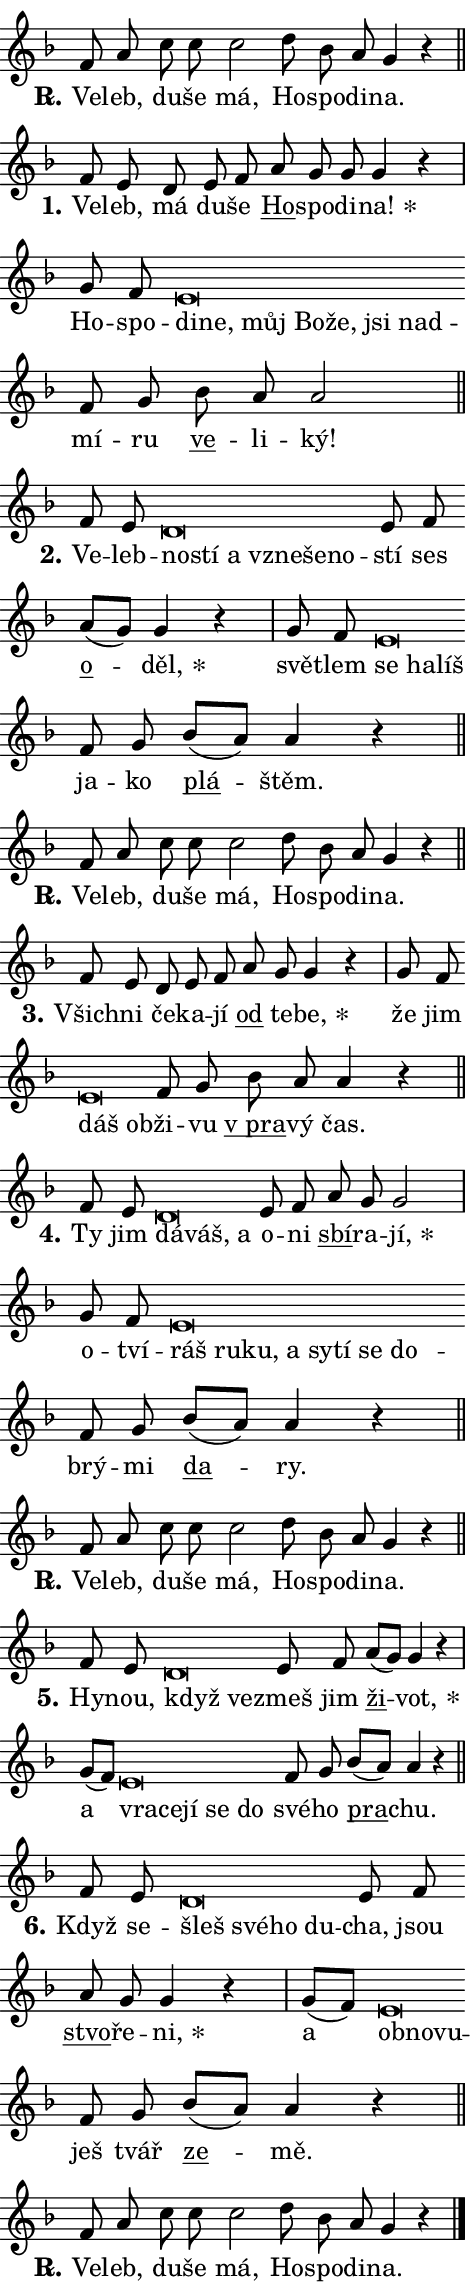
\version "2.24.0"
\header { tagline = "" }
\paper {
  indent = 0\cm
  top-margin = 0\cm
  right-margin = 0.13\cm % to fit lyric hyphens
  bottom-margin = 0\cm
  left-margin = 0\cm
  paper-width = 8\cm
  page-breaking = #ly:one-page-breaking
  system-system-spacing.basic-distance = #11
  score-system-spacing.basic-distance = #11
  ragged-last = ##f
}


%% Author: Thomas Morley
%% https://lists.gnu.org/archive/html/lilypond-user/2020-05/msg00002.html
#(define (line-position grob)
"Returns position of @var[grob} in current system:
   @code{'start}, if at first time-step
   @code{'end}, if at last time-step
   @code{'middle} otherwise
"
  (let* ((col (ly:item-get-column grob))
         (ln (ly:grob-object col 'left-neighbor))
         (rn (ly:grob-object col 'right-neighbor))
         (col-to-check-left (if (ly:grob? ln) ln col))
         (col-to-check-right (if (ly:grob? rn) rn col))
         (break-dir-left
           (and
             (ly:grob-property col-to-check-left 'non-musical #f)
             (ly:item-break-dir col-to-check-left)))
         (break-dir-right
           (and
             (ly:grob-property col-to-check-right 'non-musical #f)
             (ly:item-break-dir col-to-check-right))))
        (cond ((eqv? 1 break-dir-left) 'start)
              ((eqv? -1 break-dir-right) 'end)
              (else 'middle))))

#(define (tranparent-at-line-position vctor)
  (lambda (grob)
  "Relying on @code{line-position} select the relevant enry from @var{vctor}.
Used to determine transparency,"
    (case (line-position grob)
      ((end) (not (vector-ref vctor 0)))
      ((middle) (not (vector-ref vctor 1)))
      ((start) (not (vector-ref vctor 2))))))

noteHeadBreakVisibility =
#(define-music-function (break-visibility)(vector?)
"Makes @code{NoteHead}s transparent relying on @var{break-visibility}"
#{
  \override NoteHead.transparent =
    #(tranparent-at-line-position break-visibility)
#})

#(define delete-ledgers-for-transparent-note-heads
  (lambda (grob)
    "Reads whether a @code{NoteHead} is transparent.
If so this @code{NoteHead} is removed from @code{'note-heads} from
@var{grob}, which is supposed to be @code{LedgerLineSpanner}.
As a result ledgers are not printed for this @code{NoteHead}"
    (let* ((nhds-array (ly:grob-object grob 'note-heads))
           (nhds-list
             (if (ly:grob-array? nhds-array)
                 (ly:grob-array->list nhds-array)
                 '()))
           ;; Relies on the transparent-property being done before
           ;; Staff.LedgerLineSpanner.after-line-breaking is executed.
           ;; This is fragile ...
           (to-keep
             (remove
               (lambda (nhd)
                 (ly:grob-property nhd 'transparent #f))
               nhds-list)))
      ;; TODO find a better method to iterate over grob-arrays, similiar
      ;; to filter/remove etc for lists
      ;; For now rebuilt from scratch
      (set! (ly:grob-object grob 'note-heads)  '())
      (for-each
        (lambda (nhd)
          (ly:pointer-group-interface::add-grob grob 'note-heads nhd))
        to-keep))))

squashNotes = {
  \override NoteHead.X-extent = #'(-0.2 . 0.2)
  \override NoteHead.Y-extent = #'(-0.75 . 0)
  \override NoteHead.stencil =
    #(lambda (grob)
       (let ((pos (ly:grob-property grob 'staff-position)))
         (begin
           (if (< pos -7) (display "ERROR: Lower brevis then expected\n") (display ""))
           (if (<= pos -6) ly:text-interface::print ly:note-head::print))))
}
unSquashNotes = {
  \revert NoteHead.X-extent
  \revert NoteHead.Y-extent
  \revert NoteHead.stencil
}

hideNotes = \noteHeadBreakVisibility #begin-of-line-visible
unHideNotes = \noteHeadBreakVisibility #all-visible

% work-around for resetting accidentals
% https://lilypond.org/doc/v2.23/Documentation/notation/displaying-rhythms#unmetered-music
cadenzaMeasure = {
  \cadenzaOff
  \partial 1024 s1024
  \cadenzaOn
}

#(define-markup-command (accent layout props text) (markup?)
  "Underline accented syllable"
  (interpret-markup layout props
    #{\markup \override #'(offset . 4.3) \underline { #text }#}))

responsum = \markup \concat {
  "R" \hspace #-1.05 \path #0.1 #'((moveto 0 0.07) (lineto 0.9 0.8)) \hspace #0.05 "."
}

spaceSize = #0.6828661417322834 % exact space size for TeX Gyre Schola

\layout {
  \context {
    \Staff
    \remove "Time_signature_engraver"
    \override LedgerLineSpanner.after-line-breaking = #delete-ledgers-for-transparent-note-heads
  }
  \context {
    \Lyrics {
      \override LyricSpace.minimum-distance = \spaceSize
      \override LyricText.font-name = #"TeX Gyre Schola"
      \override LyricText.font-size = 1
      \override StanzaNumber.font-name = #"TeX Gyre Schola Bold"
      \override StanzaNumber.font-size = 1
    }
  }
  \context {
    \Score 
    \override NoteHead.text =
      #(lambda (grob) 
        (let ((pos (ly:grob-property grob 'staff-position)))
          #{\markup {
            \combine
              \halign #-0.55 \raise #(if (= pos -6) 0 0.5) \override #'(thickness . 2) \draw-line #'(3.2 . 0)
              \musicglyph "noteheads.sM1"
          }#}))
  }
}

% magnetic-lyrics.ily
%
%   written by
%     Jean Abou Samra <jean@abou-samra.fr>
%     Werner Lemberg <wl@gnu.org>
%
%   adapted by
%     Jiri Hon <jiri.hon@gmail.com>
%
% Version 2022-Apr-15

% https://www.mail-archive.com/lilypond-user@gnu.org/msg149350.html

#(define (Left_hyphen_pointer_engraver context)
   "Collect syllable-hyphen-syllable occurrences in lyrics and store
them in properties.  This engraver only looks to the left.  For
example, if the lyrics input is @code{foo -- bar}, it does the
following.

@itemize @bullet
@item
Set the @code{text} property of the @code{LyricHyphen} grob between
@q{foo} and @q{bar} to @code{foo}.

@item
Set the @code{left-hyphen} property of the @code{LyricText} grob with
text @q{foo} to the @code{LyricHyphen} grob between @q{foo} and
@q{bar}.
@end itemize

Use this auxiliary engraver in combination with the
@code{lyric-@/text::@/apply-@/magnetic-@/offset!} hook."
   (let ((hyphen #f)
         (text #f))
     (make-engraver
      (acknowledgers
       ((lyric-syllable-interface engraver grob source-engraver)
        (set! text grob)))
      (end-acknowledgers
       ((lyric-hyphen-interface engraver grob source-engraver)
        ;(when (not (grob::has-interface grob 'lyric-space-interface))
          (set! hyphen grob)));)
      ((stop-translation-timestep engraver)
       (when (and text hyphen)
         (ly:grob-set-object! text 'left-hyphen hyphen))
       (set! text #f)
       (set! hyphen #f)))))

#(define (lyric-text::apply-magnetic-offset! grob)
   "If the space between two syllables is less than the value in
property @code{LyricText@/.details@/.squash-threshold}, move the right
syllable to the left so that it gets concatenated with the left
syllable.

Use this function as a hook for
@code{LyricText@/.after-@/line-@/breaking} if the
@code{Left_@/hyphen_@/pointer_@/engraver} is active."
   (let ((hyphen (ly:grob-object grob 'left-hyphen #f)))
     (when hyphen
       (let ((left-text (ly:spanner-bound hyphen LEFT)))
         (when (grob::has-interface left-text 'lyric-syllable-interface)
           (let* ((common (ly:grob-common-refpoint grob left-text X))
                  (this-x-ext (ly:grob-extent grob common X))
                  (left-x-ext
                   (begin
                     ;; Trigger magnetism for left-text.
                     (ly:grob-property left-text 'after-line-breaking)
                     (ly:grob-extent left-text common X)))
                  ;; `delta` is the gap width between two syllables.
                  (delta (- (interval-start this-x-ext)
                            (interval-end left-x-ext)))
                  (details (ly:grob-property grob 'details))
                  (threshold (assoc-get 'squash-threshold details 0.2)))
             (when (< delta threshold)
               (let* (;; We have to manipulate the input text so that
                      ;; ligatures crossing syllable boundaries are not
                      ;; disabled.  For languages based on the Latin
                      ;; script this is essentially a beautification.
                      ;; However, for non-Western scripts it can be a
                      ;; necessity.
                      (lt (ly:grob-property left-text 'text))
                      (rt (ly:grob-property grob 'text))
                      (is-space (grob::has-interface hyphen 'lyric-space-interface))
                      (space (if is-space " " ""))
                      (extra-delta (if is-space spaceSize 0))
                      ;; Append new syllable.
                      (ltrt-space (if (and (string? lt) (string? rt))
                                (string-append lt space rt)
                                (make-concat-markup (list lt space rt))))
                      ;; Right-align `ltrt` to the right side.
                      (ltrt-space-markup (grob-interpret-markup
                               grob
                               (make-translate-markup
                                (cons (interval-length this-x-ext) 0)
                                (make-right-align-markup ltrt-space)))))
                 (begin
                   ;; Don't print `left-text`.
                   (ly:grob-set-property! left-text 'stencil #f)
                   ;; Set text and stencil (which holds all collected
                   ;; syllables so far) and shift it to the left.
                   (ly:grob-set-property! grob 'text ltrt-space)
                   (ly:grob-set-property! grob 'stencil ltrt-space-markup)
                   (ly:grob-translate-axis! grob (- (- delta extra-delta)) X))))))))))


#(define (lyric-hyphen::displace-bounds-first grob)
   ;; Make very sure this callback isn't triggered too early.
   (let ((left (ly:spanner-bound grob LEFT))
         (right (ly:spanner-bound grob RIGHT)))
     (ly:grob-property left 'after-line-breaking)
     (ly:grob-property right 'after-line-breaking)
     (ly:lyric-hyphen::print grob)))

squashThreshold = #0.4

\layout {
  \context {
    \Lyrics
    \consists #Left_hyphen_pointer_engraver
    \override LyricText.after-line-breaking =
      #lyric-text::apply-magnetic-offset!
    \override LyricHyphen.stencil = #lyric-hyphen::displace-bounds-first
    \override LyricText.details.squash-threshold = \squashThreshold
    \override LyricHyphen.minimum-distance = 0
    \override LyricHyphen.minimum-length = \squashThreshold
  }
}

squashText = \override LyricText.details.squash-threshold = 9999
unSquashText = \override LyricText.details.squash-threshold = \squashThreshold

leftText = \override LyricText.self-alignment-X = #LEFT
unLeftText = \revert LyricText.self-alignment-X

starOffset = #(lambda (grob) 
                (let ((x_offset (ly:self-alignment-interface::aligned-on-x-parent grob)))
                  (if (= x_offset 0) 0 (+ x_offset 1.2))))

star = #(define-music-function (syllable)(string?)
"Append star separator at the end of a syllable"
#{
  \once \override LyricText.X-offset = #starOffset
  \lyricmode { \markup {
    #syllable
    \override #'((font-name . "TeX Gyre Schola Bold")) \hspace #0.2 \lower #0.65 \larger "*"
  } }
#})

starAccent = #(define-music-function (syllable)(string?)
"Append star separator at the end of a syllable and make accent"
#{
  \once \override LyricText.X-offset = #starOffset
  \lyricmode { \markup {
    \accent #syllable
    \override #'((font-name . "TeX Gyre Schola Bold")) \hspace #0.2 \lower #0.65 \larger "*"
  } }
#})

breath = #(define-music-function (syllable)(string?)
"Append breathing indicator at the end of a syllable"
#{
  \lyricmode { \markup { #syllable "+" } }
#})

optionalBreath = #(define-music-function (syllable)(string?)
"Append optional breathing indicator at the end of a syllable"
#{
  \lyricmode { \markup { #syllable "(+)" } }
#})


\score {
    <<
        \new Voice = "melody" { \cadenzaOn \key f \major \relative { f'8 a c c c2 \bar "" d8 bes a g4 r \cadenzaMeasure \bar "||" \break } }
        \new Lyrics \lyricsto "melody" { \lyricmode { \set stanza = \responsum
Ve -- leb, du -- še má, Ho -- spo -- di -- na. } }
    >>
    \layout {}
}

\score {
    <<
        \new Voice = "melody" { \cadenzaOn \key f \major \relative { f'8 e d8 e8 f \bar "" a g g g4 r \cadenzaMeasure \bar "|" g8 f \bar "" \squashNotes e\breve*1/16 \hideNotes \breve*1/16 \bar "" \breve*1/16 \bar "" \breve*1/16 \bar "" \breve*1/16 \bar "" \breve*1/16 \breve*1/16 \bar "" \unHideNotes \unSquashNotes f8 g \bar "" bes a a2 \cadenzaMeasure \bar "||" \break } }
        \new Lyrics \lyricsto "melody" { \lyricmode { \set stanza = "1."
Ve -- leb, má du -- še \markup \accent Ho -- spo -- di -- \star na! Ho -- spo -- \leftText di -- \squashText ne, můj Bo -- že, jsi nad -- \unLeftText \unSquashText mí -- ru \markup \accent ve -- li -- ký! } }
    >>
    \layout {}
}

\score {
    <<
        \new Voice = "melody" { \cadenzaOn \key f \major \relative { f'8 e \bar "" \squashNotes d\breve*1/16 \hideNotes \breve*1/16 \bar "" \breve*1/16 \bar "" \breve*1/16 \bar "" \breve*1/16 \breve*1/16 \bar "" \unHideNotes \unSquashNotes e8 f \bar "" a[( g)] g4 r \cadenzaMeasure \bar "|" g8 f \bar "" \squashNotes e\breve*1/16 \hideNotes \breve*1/16 \breve*1/16 \bar "" \unHideNotes \unSquashNotes f8 g \bar "" bes[( a)] a4 r \cadenzaMeasure \bar "||" \break } }
        \new Lyrics \lyricsto "melody" { \lyricmode { \set stanza = "2."
Ve -- leb -- \leftText no -- \squashText stí a vzne -- še -- no -- \unLeftText \unSquashText stí ses \markup \accent o -- \star děl, svě -- tlem \leftText se \squashText ha -- líš \unLeftText \unSquashText ja -- ko \markup \accent plá -- štěm. } }
    >>
    \layout {}
}

\score {
    <<
        \new Voice = "melody" { \cadenzaOn \key f \major \relative { f'8 a c c c2 \bar "" d8 bes a g4 r \cadenzaMeasure \bar "||" \break } }
        \new Lyrics \lyricsto "melody" { \lyricmode { \set stanza = \responsum
Ve -- leb, du -- še má, Ho -- spo -- di -- na. } }
    >>
    \layout {}
}

\score {
    <<
        \new Voice = "melody" { \cadenzaOn \key f \major \relative { f'8 e d8 e8 f \bar "" a g g4 r \cadenzaMeasure \bar "|" g8 f \bar "" \squashNotes e\breve*1/16 \hideNotes \breve*1/16 \bar "" \unHideNotes \unSquashNotes f8 g \bar "" bes a a4 r \cadenzaMeasure \bar "||" \break } }
        \new Lyrics \lyricsto "melody" { \lyricmode { \set stanza = "3."
Všich -- ni če -- ka -- jí \markup \accent od te -- \star be, že jim \leftText dáš \squashText ob -- \unLeftText \unSquashText ži -- vu \markup \accent "v pra" -- vý čas. } }
    >>
    \layout {}
}

\score {
    <<
        \new Voice = "melody" { \cadenzaOn \key f \major \relative { f'8 e \bar "" \squashNotes d\breve*1/16 \hideNotes \breve*1/16 \breve*1/16 \bar "" \unHideNotes \unSquashNotes e8 f \bar "" a g g2 \cadenzaMeasure \bar "|" g8 f \bar "" \squashNotes e\breve*1/16 \hideNotes \breve*1/16 \bar "" \breve*1/16 \bar "" \breve*1/16 \bar "" \breve*1/16 \bar "" \breve*1/16 \bar "" \breve*1/16 \breve*1/16 \bar "" \unHideNotes \unSquashNotes f8 g \bar "" bes[( a)] a4 r \cadenzaMeasure \bar "||" \break } }
        \new Lyrics \lyricsto "melody" { \lyricmode { \set stanza = "4."
Ty jim \leftText dá -- \squashText váš, a \unLeftText \unSquashText o -- ni \markup \accent sbí -- ra -- \star jí, o -- tví -- \leftText ráš \squashText ru -- ku, a sy -- tí se do -- \unLeftText \unSquashText brý -- mi \markup \accent da -- ry. } }
    >>
    \layout {}
}

\score {
    <<
        \new Voice = "melody" { \cadenzaOn \key f \major \relative { f'8 a c c c2 \bar "" d8 bes a g4 r \cadenzaMeasure \bar "||" \break } }
        \new Lyrics \lyricsto "melody" { \lyricmode { \set stanza = \responsum
Ve -- leb, du -- še má, Ho -- spo -- di -- na. } }
    >>
    \layout {}
}

\score {
    <<
        \new Voice = "melody" { \cadenzaOn \key f \major \relative { f'8 e \bar "" \squashNotes d\breve*1/16 \hideNotes \breve*1/16 \bar "" \unHideNotes \unSquashNotes e8 f \bar "" a[( g)] g4 r \cadenzaMeasure \bar "|" g8[( f)] \bar "" \squashNotes e\breve*1/16 \hideNotes \breve*1/16 \bar "" \breve*1/16 \bar "" \breve*1/16 \breve*1/16 \bar "" \unHideNotes \unSquashNotes f8 g \bar "" bes[( a)] a4 r \cadenzaMeasure \bar "||" \break } }
        \new Lyrics \lyricsto "melody" { \lyricmode { \set stanza = "5."
Hy -- nou, \leftText když \squashText ve -- \unLeftText \unSquashText zmeš jim \markup \accent ži -- \star vot, a \leftText vra -- \squashText ce -- jí se do \unLeftText \unSquashText své -- ho \markup \accent pra -- chu. } }
    >>
    \layout {}
}

\score {
    <<
        \new Voice = "melody" { \cadenzaOn \key f \major \relative { f'8 e \bar "" \squashNotes d\breve*1/16 \hideNotes \breve*1/16 \bar "" \breve*1/16 \breve*1/16 \bar "" \unHideNotes \unSquashNotes e8 f \bar "" a g g4 r \cadenzaMeasure \bar "|" g8[( f)] \bar "" \squashNotes e\breve*1/16 \hideNotes \breve*1/16 \breve*1/16 \bar "" \unHideNotes \unSquashNotes f8 g \bar "" bes[( a)] a4 r \cadenzaMeasure \bar "||" \break } }
        \new Lyrics \lyricsto "melody" { \lyricmode { \set stanza = "6."
Když se -- \leftText šleš \squashText své -- ho du -- \unLeftText \unSquashText cha, jsou \markup \accent stvo -- ře -- \star ni, a \leftText ob -- \squashText no -- vu -- \unLeftText \unSquashText ješ tvář \markup \accent ze -- mě. } }
    >>
    \layout {}
}

\score {
    <<
        \new Voice = "melody" { \cadenzaOn \key f \major \relative { f'8 a c c c2 \bar "" d8 bes a g4 r \cadenzaMeasure \bar "||" \break } \bar "|." }
        \new Lyrics \lyricsto "melody" { \lyricmode { \set stanza = \responsum
Ve -- leb, du -- še má, Ho -- spo -- di -- na. } }
    >>
    \layout {}
}
